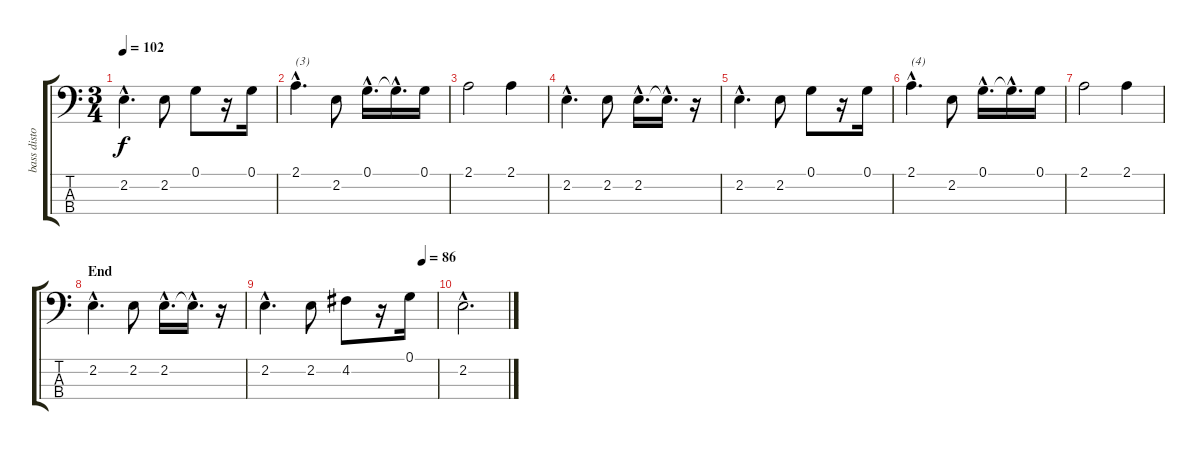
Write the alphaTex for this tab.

\track ("bass distorted bass)" "bass disto") {instrument distortionguitar}
\staff {score tabs}
\tuning (G2 D2 A1 E1) {hide}
\ts (3 4)
\tempo 102
\clef f4
\ks c
2.2{hac}.4{d dy f} 2.2.8 0.1.8 r.16 0.1.16 |
2.1{hac}.4{d txt "(3)"} 2.2.8 0.1{hac}.16{d} 0.1{hac t}.16{d} 0.1.16 |
2.1.2 2.1.4 |
2.2{hac}.4{d} 2.2.8 2.2{hac}.16{d} 2.2{hac t}.16{d} r.16 |
2.2{hac}.4{d} 2.2.8 0.1.8 r.16 0.1.16 |
2.1{hac}.4{d txt "(4)"} 2.2.8 0.1{hac}.16{d} 0.1{hac t}.16{d} 0.1.16 |
2.1.2 2.1.4 |
\section ("" "End")
2.2{hac}.4{d} 2.2.8 2.2{hac}.16{d} 2.2{hac t}.16{d} r.16 |
\tempo (86 0.9166666666666666)
2.2{hac}.4{d} 2.2.8 4.2.8 r.16 0.1.16 |
2.2{hac}.2{d}
